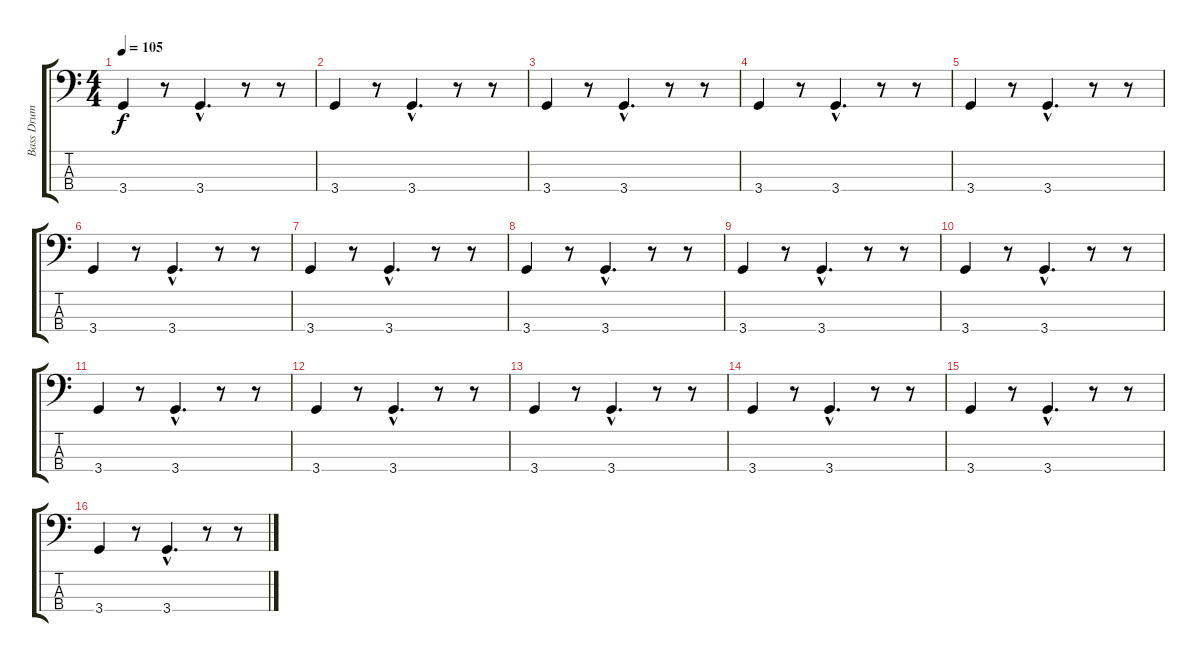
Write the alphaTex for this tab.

\track ("Bass Drum Shake" "Bass Drum ") {instrument synthbass1}
\staff {score tabs}
\tuning (G2 D2 A1 E1) {hide}
\ts (4 4)
\tempo 105
\clef f4
\ks c
3.4.4{dy f} r.8 3.4{hac}.4{d} r.8 r.8 |
3.4.4 r.8 3.4{hac}.4{d} r.8 r.8 |
3.4.4 r.8 3.4{hac}.4{d} r.8 r.8 |
3.4.4 r.8 3.4{hac}.4{d} r.8 r.8 |
3.4.4 r.8 3.4{hac}.4{d} r.8 r.8 |
3.4.4 r.8 3.4{hac}.4{d} r.8 r.8 |
3.4.4 r.8 3.4{hac}.4{d} r.8 r.8 |
3.4.4 r.8 3.4{hac}.4{d} r.8 r.8 |
3.4.4 r.8 3.4{hac}.4{d} r.8 r.8 |
3.4.4 r.8 3.4{hac}.4{d} r.8 r.8 |
3.4.4 r.8 3.4{hac}.4{d} r.8 r.8 |
3.4.4 r.8 3.4{hac}.4{d} r.8 r.8 |
3.4.4 r.8 3.4{hac}.4{d} r.8 r.8 |
3.4.4 r.8 3.4{hac}.4{d} r.8 r.8 |
3.4.4 r.8 3.4{hac}.4{d} r.8 r.8 |
3.4.4 r.8 3.4{hac}.4{d} r.8 r.8
